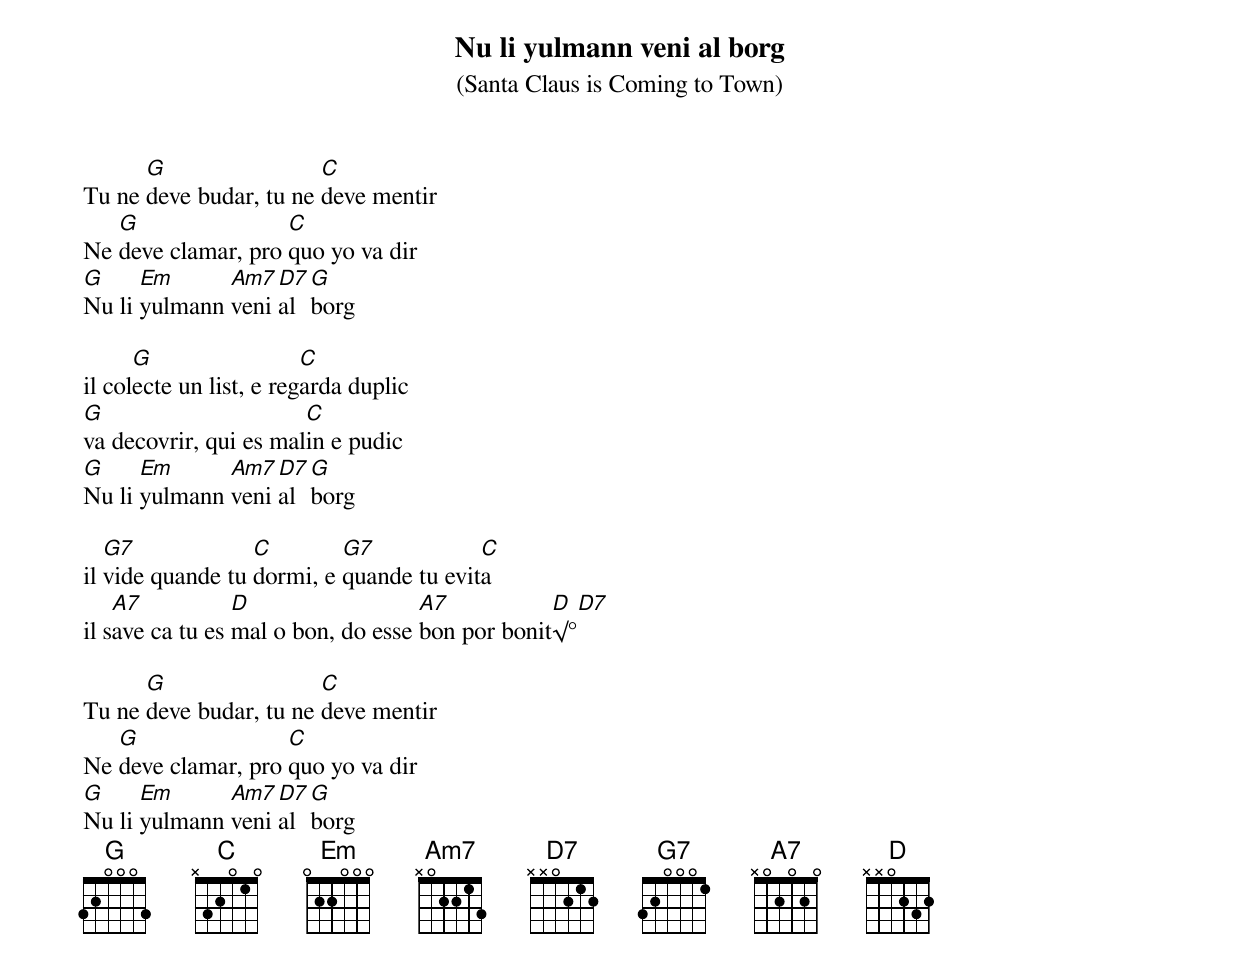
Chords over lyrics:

Nu li yulmann veni al borg
(Santa Claus is Coming to Town)

      G                 C
Tu ne deve budar, tu ne deve mentir
   G                C
Ne deve clamar, pro quo yo va dir
G     Em      Am7  D7 G
Nu li yulmann veni al borg

      G                  C
il colecte un list, e regarda duplic
G                      C
va decovrir, qui es malin e pudic
G     Em      Am7  D7 G
Nu li yulmann veni al borg

   G7             C        G7            C
il vide quande tu dormi, e quande tu evita
    A7           D                  A7           D  D7
il save ca tu es mal o bon, do esse bon por bonit√°

      G                 C
Tu ne deve budar, tu ne deve mentir
   G                C
Ne deve clamar, pro quo yo va dir
G     Em      Am7  D7 G
Nu li yulmann veni al borg
